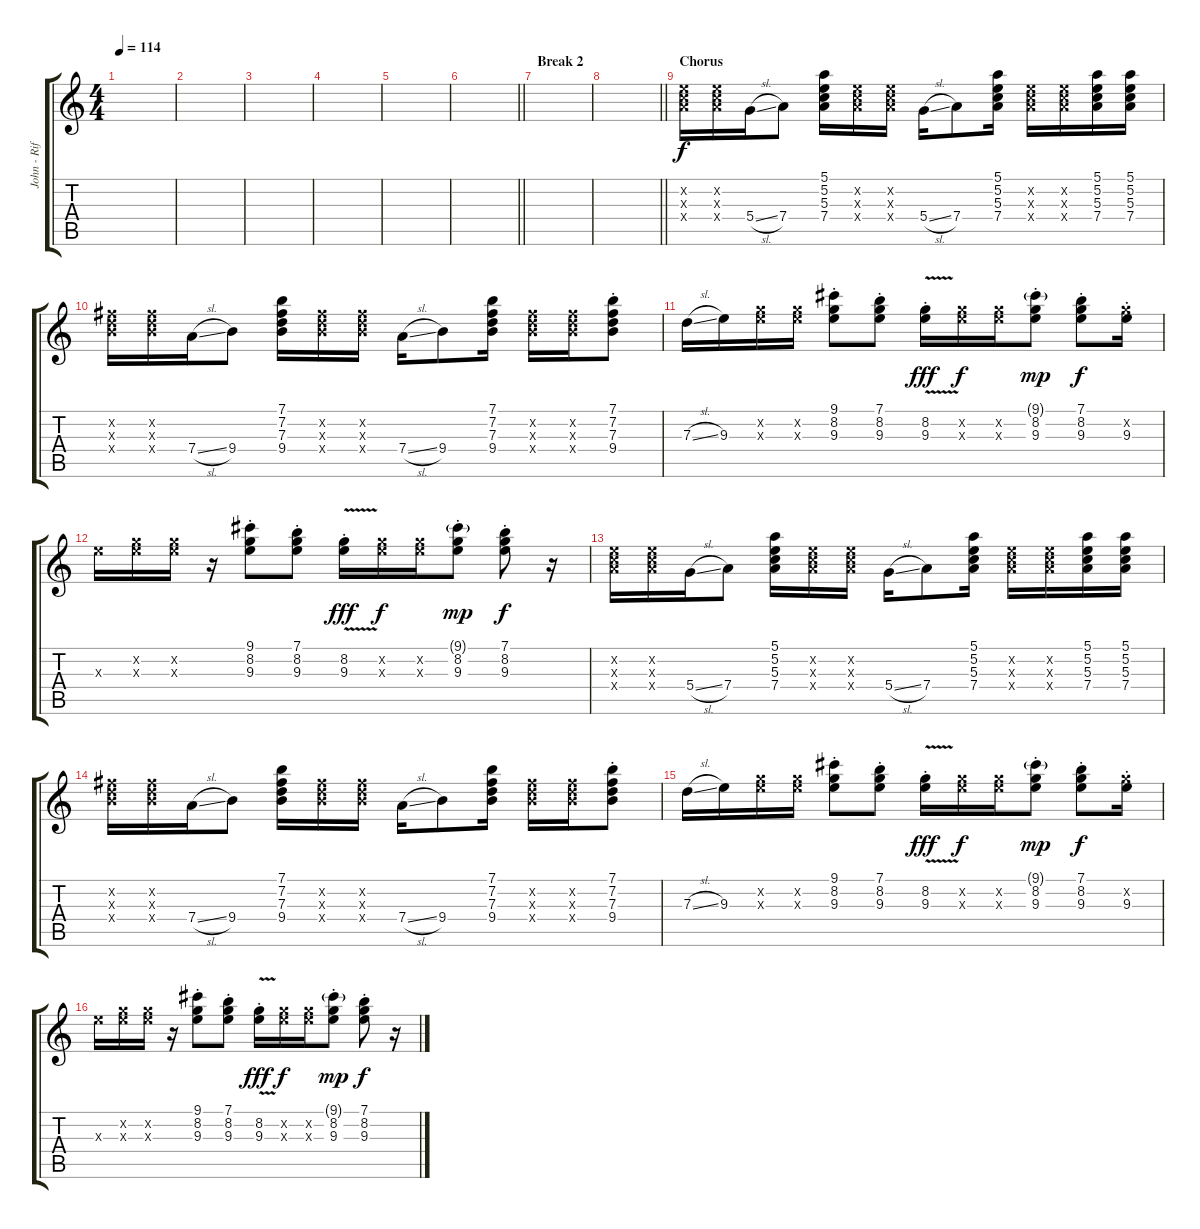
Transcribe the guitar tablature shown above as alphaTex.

\track ("John - Riff Guitar (Clean)" "John - Rif") {instrument electricguitarclean}
\staff {score tabs}
\tuning (E4 B3 G3 D3 A2 E2) {hide}
\ts (4 4)
\tempo 114
\clef g2
\ks c
|
|
|
|
|
\barLineRight lightlight
|
\section ("" "Break 2")
|
\barLineRight lightlight
|
\section ("" "Chorus")
(5.2{x} 5.3{x} 7.4{x}).16 (5.2{x} 5.3{x} 7.4{x}).16 5.4{sl}.16 7.4.8 (5.1 5.2 5.3 7.4).16 (5.2{x} 5.3{x} 7.4{x}).16 (5.2{x} 5.3{x} 7.4{x}).16 5.4{sl}.16 7.4.8 (5.1 5.2 5.3 7.4).16 (5.2{x} 5.3{x} 7.4{x}).16 (5.2{x} 5.3{x} 7.4{x}).16 (5.1 5.2 5.3 7.4).16 (5.1 5.2 5.3 7.4).16 |
(7.2{x} 7.3{x} 9.4{x}).16 (7.2{x} 7.3{x} 9.4{x}).16 7.4{sl}.16 9.4.8 (7.1 7.2 7.3 9.4).16 (7.2{x} 7.3{x} 9.4{x}).16 (7.2{x} 7.3{x} 9.4{x}).16 7.4{sl}.16 9.4.8 (7.1 7.2 7.3 9.4).16 (7.2{x} 7.3{x} 9.4{x}).16 (7.2{x} 7.3{x} 9.4{x}).16 (7.1{st} 7.2{st} 7.3{st} 9.4{st}).8 |
7.3{sl}.16 9.3.16 (8.2{x} 9.3{x}).16 (8.2{x} 9.3{x}).16 (9.1{st} 8.2{st} 9.3{st}).8 (7.1{st} 8.2{st} 9.3{st}).8 (8.2 9.3{v st}).16{dy fff} (8.2{x} 9.3{x}).16{dy f} (8.2{x} 9.3{x}).16 (9.1{g st} 8.2{st} 9.3{st}).8{dy mp} (7.1{st} 8.2{st} 9.3{st}).8{dy f} (8.2{st x} 9.3{st}).16 |
9.3{x}.16 (8.2{x} 9.3{x}).16 (8.2{x} 9.3{x}).16 r.16 (9.1{st} 8.2{st} 9.3{st}).8 (7.1{st} 8.2{st} 9.3{st}).8 (8.2 9.3{v st}).16{dy fff} (8.2{x} 9.3{x}).16{dy f} (8.2{x} 9.3{x}).16 (9.1{g st} 8.2{st} 9.3{st}).8{dy mp} (7.1{st} 8.2{st} 9.3{st}).8{dy f} r.16 |
(5.2{x} 5.3{x} 7.4{x}).16 (5.2{x} 5.3{x} 7.4{x}).16 5.4{sl}.16 7.4.8 (5.1 5.2 5.3 7.4).16 (5.2{x} 5.3{x} 7.4{x}).16 (5.2{x} 5.3{x} 7.4{x}).16 5.4{sl}.16 7.4.8 (5.1 5.2 5.3 7.4).16 (5.2{x} 5.3{x} 7.4{x}).16 (5.2{x} 5.3{x} 7.4{x}).16 (5.1 5.2 5.3 7.4).16 (5.1 5.2 5.3 7.4).16 |
(7.2{x} 7.3{x} 9.4{x}).16 (7.2{x} 7.3{x} 9.4{x}).16 7.4{sl}.16 9.4.8 (7.1 7.2 7.3 9.4).16 (7.2{x} 7.3{x} 9.4{x}).16 (7.2{x} 7.3{x} 9.4{x}).16 7.4{sl}.16 9.4.8 (7.1 7.2 7.3 9.4).16 (7.2{x} 7.3{x} 9.4{x}).16 (7.2{x} 7.3{x} 9.4{x}).16 (7.1{st} 7.2{st} 7.3{st} 9.4{st}).8 |
7.3{sl}.16 9.3.16 (8.2{x} 9.3{x}).16 (8.2{x} 9.3{x}).16 (9.1{st} 8.2{st} 9.3{st}).8 (7.1{st} 8.2{st} 9.3{st}).8 (8.2 9.3{v st}).16{dy fff} (8.2{x} 9.3{x}).16{dy f} (8.2{x} 9.3{x}).16 (9.1{g st} 8.2{st} 9.3{st}).8{dy mp} (7.1{st} 8.2{st} 9.3{st}).8{dy f} (8.2{st x} 9.3{st}).16 |
9.3{x}.16 (8.2{x} 9.3{x}).16 (8.2{x} 9.3{x}).16 r.16 (9.1{st} 8.2{st} 9.3{st}).8 (7.1{st} 8.2{st} 9.3{st}).8 (8.2 9.3{v st}).16{dy fff} (8.2{x} 9.3{x}).16{dy f} (8.2{x} 9.3{x}).16 (9.1{g st} 8.2{st} 9.3{st}).8{dy mp} (7.1{st} 8.2{st} 9.3{st}).8{dy f} r.16
